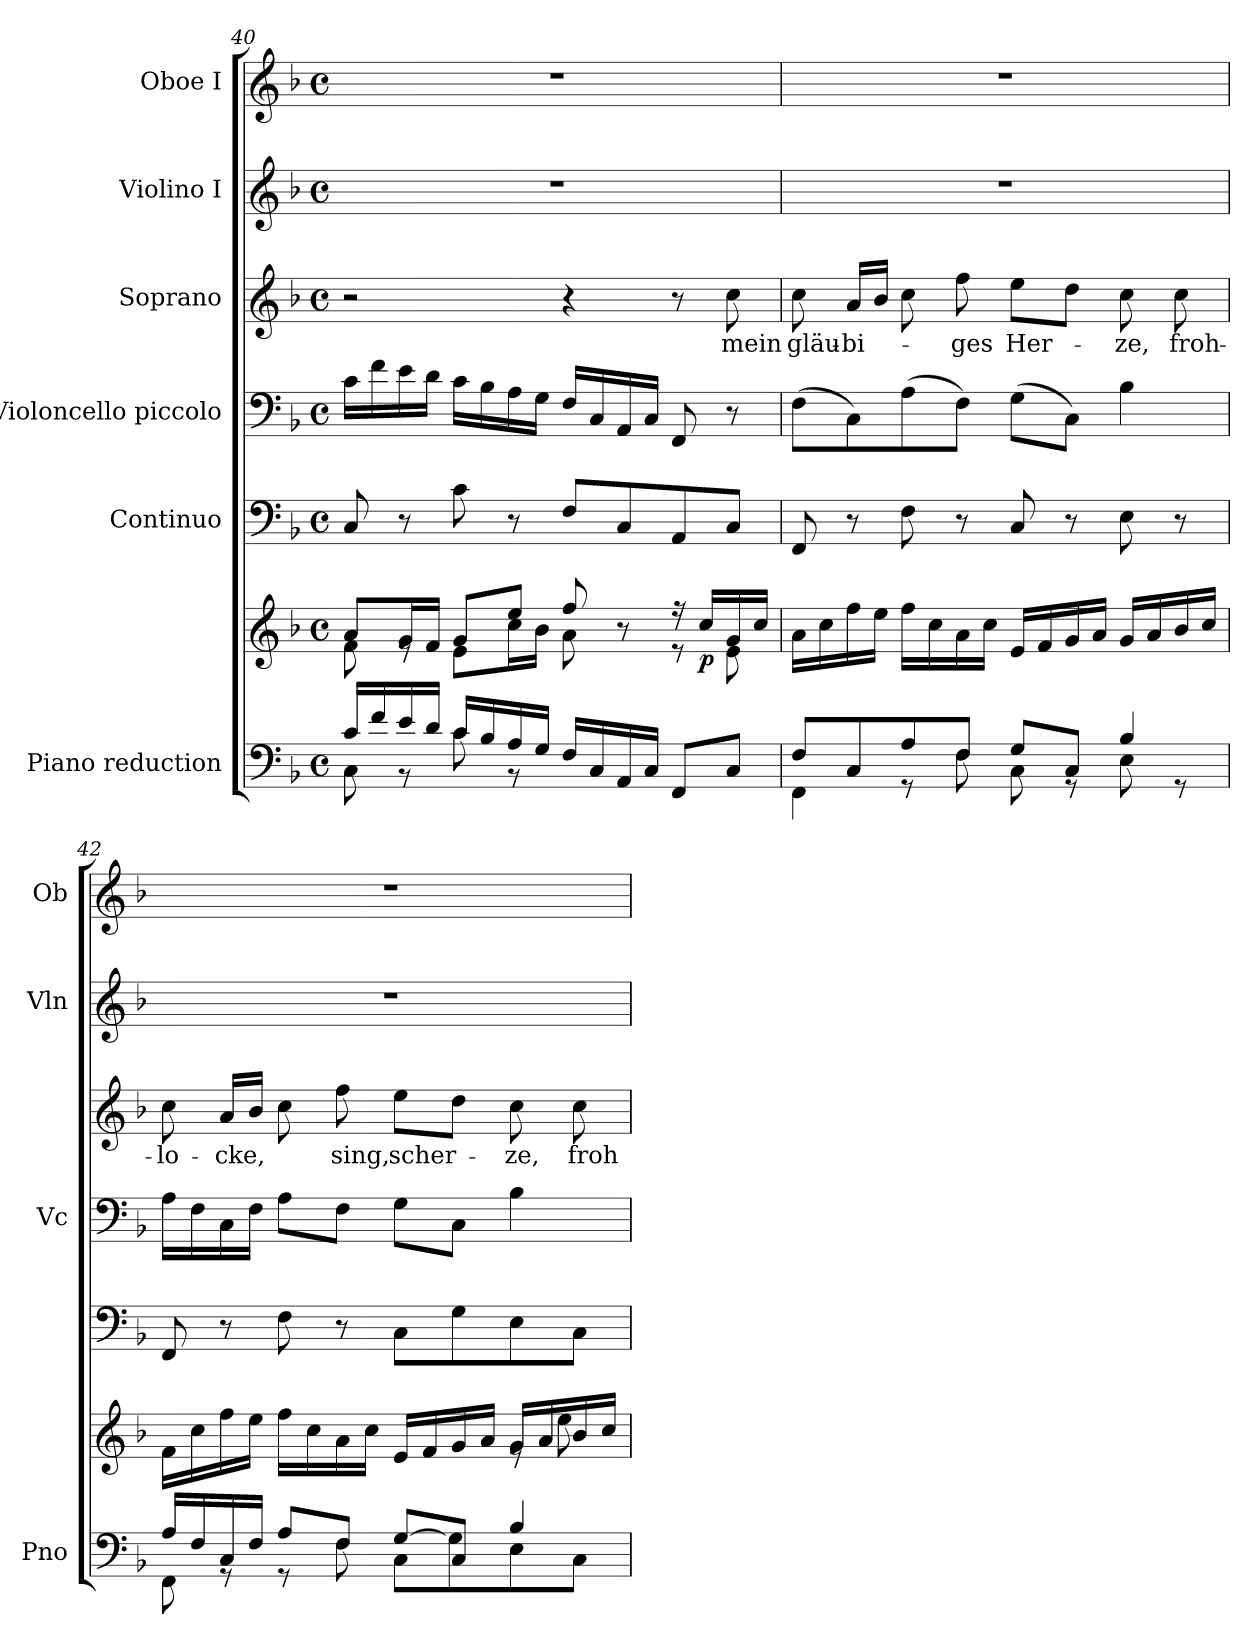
**kern	**kern	**dynam	**kern	**kern	**kern	**text	**kern	**kern
*part6	*part6	*part6	*part5	*part4	*part3	*part3	*part2	*part1
*staff7	*staff6	*staff6/7	*staff5	*staff4	*staff3	*staff3	*staff2	*staff1
*I"Piano reduction	*	*	*I"Continuo	*I"Violoncello piccolo	*I"Soprano	*	*I"Violino I	*I"Oboe I
*I'Pno	*	*	*	*I'Vc	*	*	*I'Vln	*I'Ob
!!LO:LB:g=z
*clefF4	*clefG2	*	*clefF4	*clefF4	*clefG2	*	*clefG2	*clefG2
*k[b-]	*k[b-]	*	*k[b-]	*k[b-]	*k[b-]	*	*k[b-]	*k[b-]
*M4/4	*M4/4	*	*M4/4	*M4/4	*M4/4	*	*M4/4	*M4/4
*met(c)	*met(c)	*	*met(c)	*met(c)	*met(c)	*	*met(c)	*met(c)
=40	=40	=40	=40	=40	=40	=40	=40	=40
*^	*^	*	*	*	*	*	*	*
16c/LL	8C\	8a/L	8f\	.	8C/	16c\LL	2r	.	1r	1r
16f/	.	.	.	.	.	16f\	.	.	.	.
16e/	8r	16g/L	8re	.	8r	16e\	.	.	.	.
16d/JJ	.	16f/JJ	.	.	.	16d\JJ	.	.	.	.
16c/LL	8c\	8g/L	8e\L	.	8c\	16c\LL	.	.	.	.
16B-/	.	.	.	.	.	16B-\	.	.	.	.
16A/	8r	8ee/J	16cc\L	.	8r	16A\	.	.	.	.
16G/JJ	.	.	16b-\JJ	.	.	16G\JJ	.	.	.	.
16F/LL	2ryy	8ff/	8a\	.	8F/L	16F/LL	4r	.	.	.
16C/	.	.	.	.	.	16C/	.	.	.	.
16AA/	.	8r	8ryy	.	8C/	16AA/	.	.	.	.
16C/JJ	.	.	.	.	.	16C/JJ	.	.	.	.
8FF/L	.	16r	8r	.	8AA/	8FF/	8r	.	.	.
!	!	!	!	!LO:DY:b	!	!	!	!	!	!
.	.	16cc/LL	.	p	.	.	.	.	.	.
!	!	!	!	!	!	!	!	!LO:LY:b	!	!
8C/J	.	16g/	8e\	.	8C/J	8r	8cc\	mein	.	.
.	.	16cc/JJ	.	.	.	.	.	.	.	.
*	*	*v	*v	*	*	*	*	*	*	*
=41	=41	=41	=41	=41	=41	=41	=41	=41	=41
!	!	!	!	!	!	!	!LO:LY:b	!	!
8F/L	4FF\	16a\LL	.	8FF/	(>8F\L	8cc\	gläu-	1r	1r
.	.	16cc\	.	.	.	.	.	.	.
!	!	!	!	!	!	!	!LO:LY:b	!	!
8C/	.	16ff\	.	8r	8C\)	16a/LL	bi-	.	.
.	.	16ee\JJ	.	.	.	16b-/JJ	.	.	.
8A/	8rGG	16ff\LL	.	8F\	(>8A\	8cc\	.	.	.
.	.	16cc\	.	.	.	.	.	.	.
!	!	!	!	!	!	!	!LO:LY:b	!	!
8F/J	8F\	16a\	.	8r	8F\J)	8ff\	-ges	.	.
.	.	16cc\JJ	.	.	.	.	.	.	.
!	!	!	!	!	!	!	!LO:LY:b	!	!
8G/L	8C\	16e/LL	.	8C/	(>8G\L	8ee\L	Her-	.	.
.	.	16f/	.	.	.	.	.	.	.
8C/J	8rGG	16g/	.	8r	8C\J)	8dd\J	.	.	.
.	.	16a/JJ	.	.	.	.	.	.	.
!	!	!	!	!	!	!	!LO:LY:b	!	!
4B-/	8E\	16g/LL	.	8E\	4B-\	8cc\	-ze,	.	.
.	.	16a/	.	.	.	.	.	.	.
!	!	!	!	!	!	!	!LO:LY:b	!	!
.	8rGG	16b-/	.	8r	.	8cc\	froh-	.	.
.	.	16cc/JJ	.	.	.	.	.	.	.
=42	=42	=42	=42	=42	=42	=42	=42	=42	=42
*	*	*^	*	*	*	*	*	*	*
!	!	!	!	!	!	!	!	!LO:LY:b	!	!
16A/LL	8FF\	16f\LL	2ryy	.	8FF/	16A\LL	8cc\	-lo-	1r	1r
16F/	.	16cc\	.	.	.	16F\	.	.	.	.
!	!	!	!	!	!	!	!	!LO:LY:b	!	!
16C/	8rGG	16ff\	.	.	8r	16C\	16a/LL	-cke,	.	.
16F/JJ	.	16ee\JJ	.	.	.	16F\JJ	16b-/JJ	.	.	.
8A/L	8rGG	16ff\LL	.	.	8F\	8A\L	8cc\	.	.	.
.	.	16cc\	.	.	.	.	.	.	.	.
!	!	!	!	!	!	!	!	!LO:LY:b	!	!
8F/J	8F\	16a\	.	.	8r	8F\J	8ff\	sing,	.	.
.	.	16cc\JJ	.	.	.	.	.	.	.	.
!	!	!	!	!	!	!	!	!LO:LY:b	!	!
[8G/L	8C\L	16e/LL	4ryy	.	8C\L	8G\L	8ee\L	scher-	.	.
.	.	16f/	.	.	.	.	.	.	.	.
8C/J	8G\]	16g/	.	.	8G\	8C\J	8dd\J	.	.	.
.	.	16a/JJ	.	.	.	.	.	.	.	.
!	!	!	!	!	!	!	!	!LO:LY:b	!	!
4B-/	8E\	16g/LL	8re	.	8E\	4B-\	8cc\	-ze,	.	.
.	.	16a/	.	.	.	.	.	.	.	.
!	!	!	!	!	!	!	!	!LO:LY:b	!	!
.	8C\J	16b-/	8ee\	.	8C\J	.	8cc\	froh-	.	.
.	.	16cc/JJ	.	.	.	.	.	.	.	.
*v	*v	*	*	*	*	*	*	*	*	*
*	*v	*v	*	*	*	*	*	*	*
=	=	=	=	=	=	=	=	=
*-	*-	*-	*-	*-	*-	*-	*-	*-
